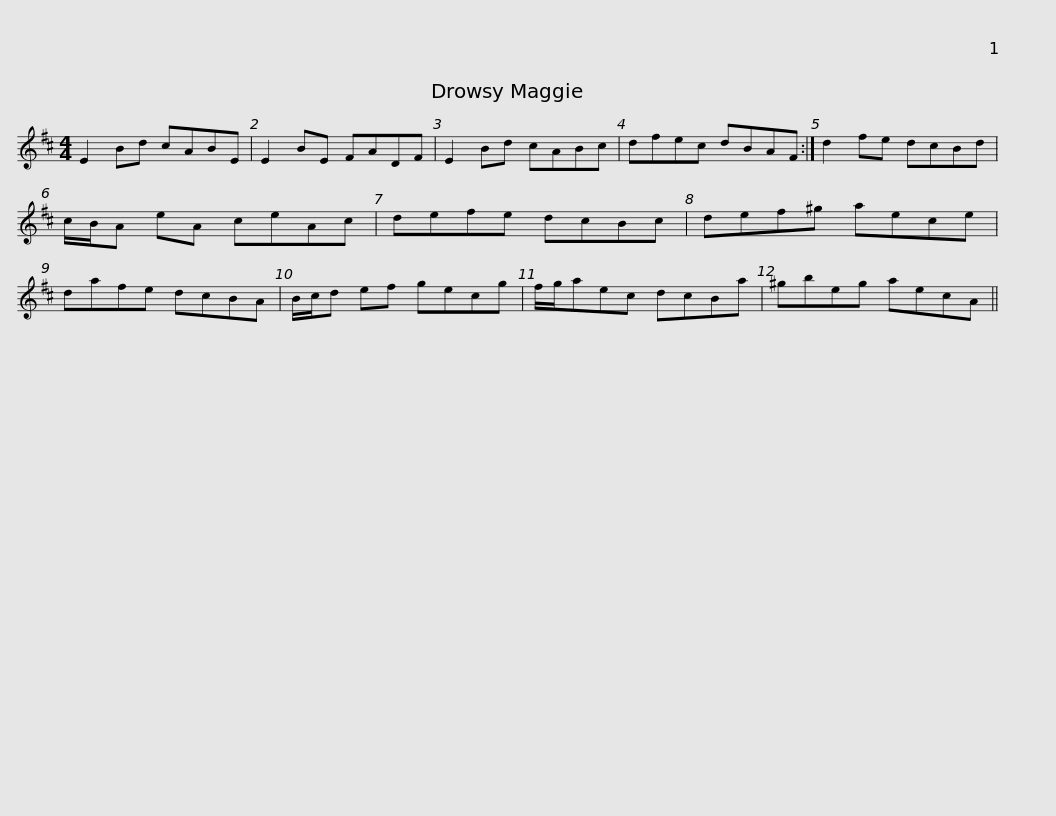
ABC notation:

X:1
L:1/8
M:4/4
I:linebreak $
K:D
V:1 treble
V:1
 E2 Bd cABE | E2 BE FADF | E2 Bd cABc | dfec dBAF :| d2 fe dcBd |$ %5
 c/B/A eA ceAc | defe dcBc | def^g aece | dafe dcBA | B/c/d ef gecg |$ %10
 f/g/aec dcBa | ^gbeg aecA || %12
